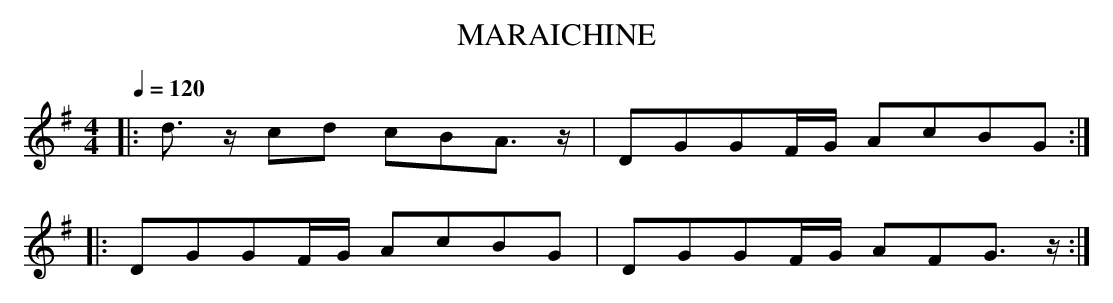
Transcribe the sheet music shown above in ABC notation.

X:1
T:MARAICHINE
M:4/4
L:1/8
Q:1/4=120
K:G
|:d3/2 z/2 cd cBA3/2 z/2 |DGGF/2G/2 AcBG:|
|:DGGF/2G/2 AcBG|DGGF/2G/2 AFG3/2 z/2:|
